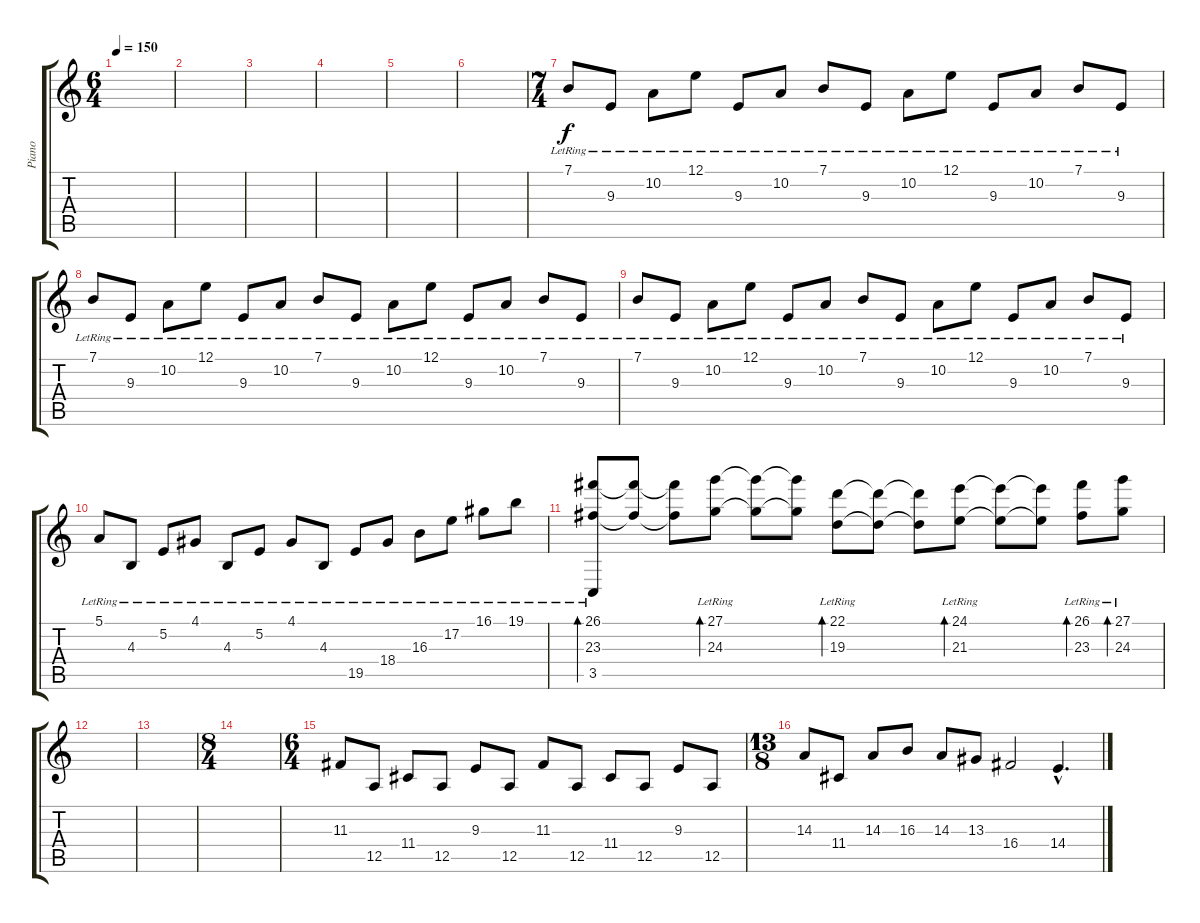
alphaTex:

\track ("Piano" "Piano") {instrument acousticgrandpiano}
\staff {score tabs}
\tuning (E4 B3 G3 D3 A2 E2) {hide}
\ts (6 4)
\tempo 150
\clef g2
\ks c
|
|
|
|
|
|
\ts (7 4)
7.1{lr}.8 9.3{lr}.8 10.2{lr}.8 12.1{lr}.8 9.3{lr}.8 10.2{lr}.8 7.1{lr}.8 9.3{lr}.8 10.2{lr}.8 12.1{lr}.8 9.3{lr}.8 10.2{lr}.8 7.1{lr}.8 9.3{lr}.8 |
7.1{lr}.8 9.3{lr}.8 10.2{lr}.8 12.1{lr}.8 9.3{lr}.8 10.2{lr}.8 7.1{lr}.8 9.3{lr}.8 10.2{lr}.8 12.1{lr}.8 9.3{lr}.8 10.2{lr}.8 7.1{lr}.8 9.3{lr}.8 |
7.1{lr}.8 9.3{lr}.8 10.2{lr}.8 12.1{lr}.8 9.3{lr}.8 10.2{lr}.8 7.1{lr}.8 9.3{lr}.8 10.2{lr}.8 12.1{lr}.8 9.3{lr}.8 10.2{lr}.8 7.1{lr}.8 9.3{lr}.8 |
5.1{lr}.8 4.3{lr}.8 5.2{lr}.8 4.1{lr}.8 4.3{lr}.8 5.2{lr}.8 4.1{lr}.8 4.3{lr}.8 19.5{lr}.8 18.4{lr}.8 16.3{lr}.8 17.2{lr}.8 16.1{lr}.8 19.1{lr}.8 |
(26.1 23.3{lr} 3.5{lr}).8{bd 60} (26.1{t} 23.3{t}).8 (26.1{t} 23.3{t}).8 (27.1{lr} 24.3{lr}).8{bd 60} (27.1{t} 24.3{t}).8 (27.1{t} 24.3{t}).8 (22.1{lr} 19.3{lr}).8{bd 60} (22.1{t} 19.3{t}).8 (22.1{t} 19.3{t}).8 (24.1{lr} 21.3{lr}).8{bd 60} (24.1{t} 21.3{t}).8 (24.1{t} 21.3{t}).8 (26.1{lr} 23.3{lr}).8{bd 60} (27.1{lr} 24.3{lr}).8{bd 60} |
|
|
\ts (8 4)
|
\ts (6 4)
11.3.8{volume 10} 12.5.8 11.4.8 12.5.8 9.3.8 12.5.8 11.3.8 12.5.8 11.4.8 12.5.8 9.3.8 12.5.8 |
\ts (13 8)
14.3.8 11.4.8 14.3.8 16.3.8 14.3.8 13.3.8 16.4.2 14.4{hac}.4{d}
